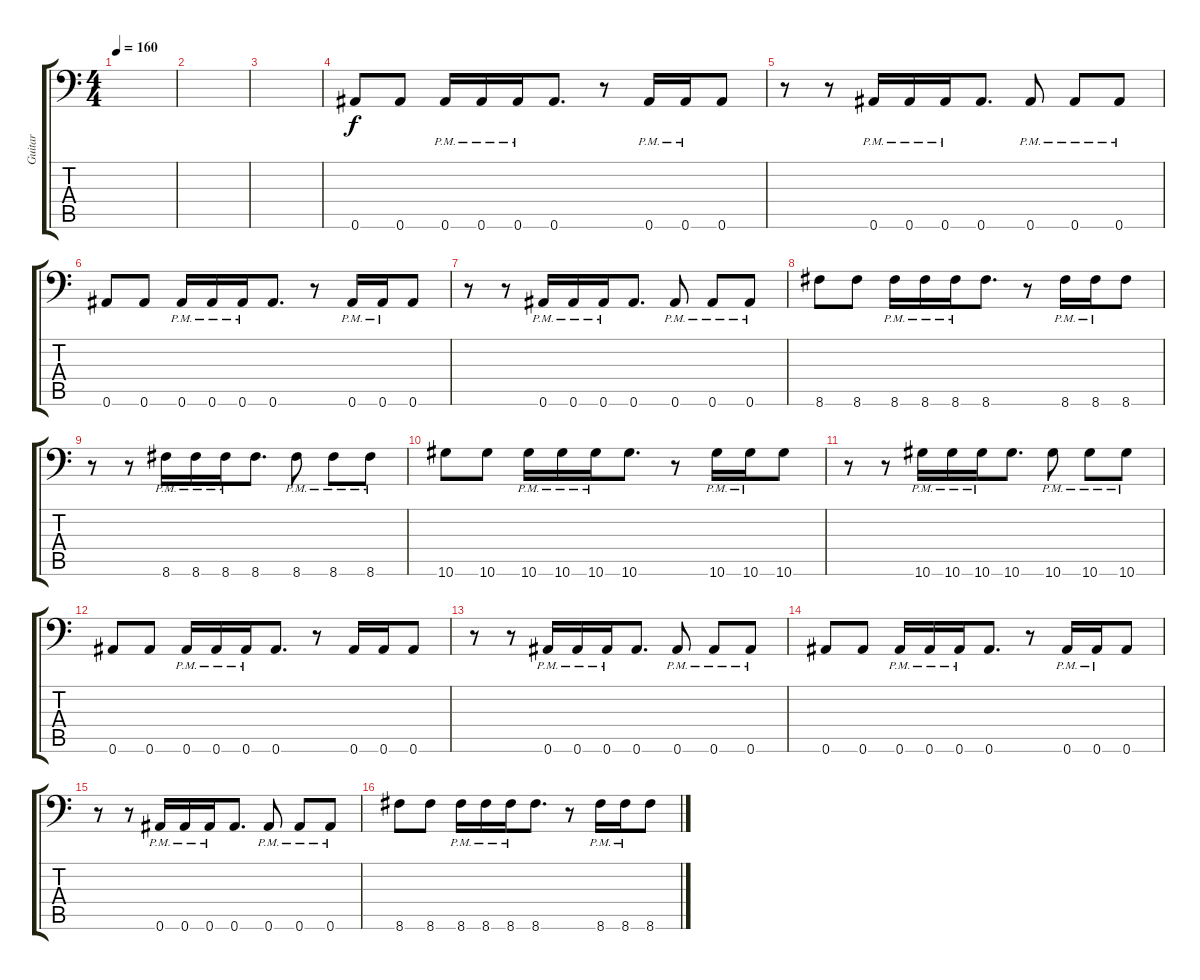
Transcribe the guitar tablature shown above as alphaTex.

\track ("Guitar" "Guitar") {instrument distortionguitar}
\staff {score tabs}
\tuning (C4 G3 Eb3 Bb2 F2 Bb1) {hide}
\ts (4 4)
\tempo 160
\clef f4
\ks c
|
|
|
0.6.8 0.6.8 0.6{pm}.16 0.6{pm}.16 0.6{pm}.16 0.6.8{d} r.8 0.6{pm}.16 0.6{pm}.16 0.6.8 |
r.8 r.8 0.6{pm}.16 0.6{pm}.16 0.6{pm}.16 0.6.8{d} 0.6{pm}.8 0.6{pm}.8 0.6{pm}.8 |
0.6.8 0.6.8 0.6{pm}.16 0.6{pm}.16 0.6{pm}.16 0.6.8{d} r.8 0.6{pm}.16 0.6{pm}.16 0.6.8 |
r.8 r.8 0.6{pm}.16 0.6{pm}.16 0.6{pm}.16 0.6.8{d} 0.6{pm}.8 0.6{pm}.8 0.6{pm}.8 |
8.6.8 8.6.8 8.6{pm}.16 8.6{pm}.16 8.6{pm}.16 8.6.8{d} r.8 8.6{pm}.16 8.6{pm}.16 8.6.8 |
r.8 r.8 8.6{pm}.16 8.6{pm}.16 8.6{pm}.16 8.6.8{d} 8.6{pm}.8 8.6{pm}.8 8.6{pm}.8 |
10.6.8 10.6.8 10.6{pm}.16 10.6{pm}.16 10.6{pm}.16 10.6.8{d} r.8 10.6{pm}.16 10.6{pm}.16 10.6.8 |
r.8 r.8 10.6{pm}.16 10.6{pm}.16 10.6{pm}.16 10.6.8{d} 10.6{pm}.8 10.6{pm}.8 10.6{pm}.8 |
0.6.8 0.6.8 0.6{pm}.16 0.6{pm}.16 0.6{pm}.16 0.6.8{d} r.8 0.6.16 0.6.16 0.6.8 |
r.8 r.8 0.6{pm}.16 0.6{pm}.16 0.6{pm}.16 0.6.8{d} 0.6{pm}.8 0.6{pm}.8 0.6{pm}.8 |
0.6.8 0.6.8 0.6{pm}.16 0.6{pm}.16 0.6{pm}.16 0.6.8{d} r.8 0.6{pm}.16 0.6{pm}.16 0.6.8 |
r.8 r.8 0.6{pm}.16 0.6{pm}.16 0.6{pm}.16 0.6.8{d} 0.6{pm}.8 0.6{pm}.8 0.6{pm}.8 |
8.6.8 8.6.8 8.6{pm}.16 8.6{pm}.16 8.6{pm}.16 8.6.8{d} r.8 8.6{pm}.16 8.6{pm}.16 8.6.8
